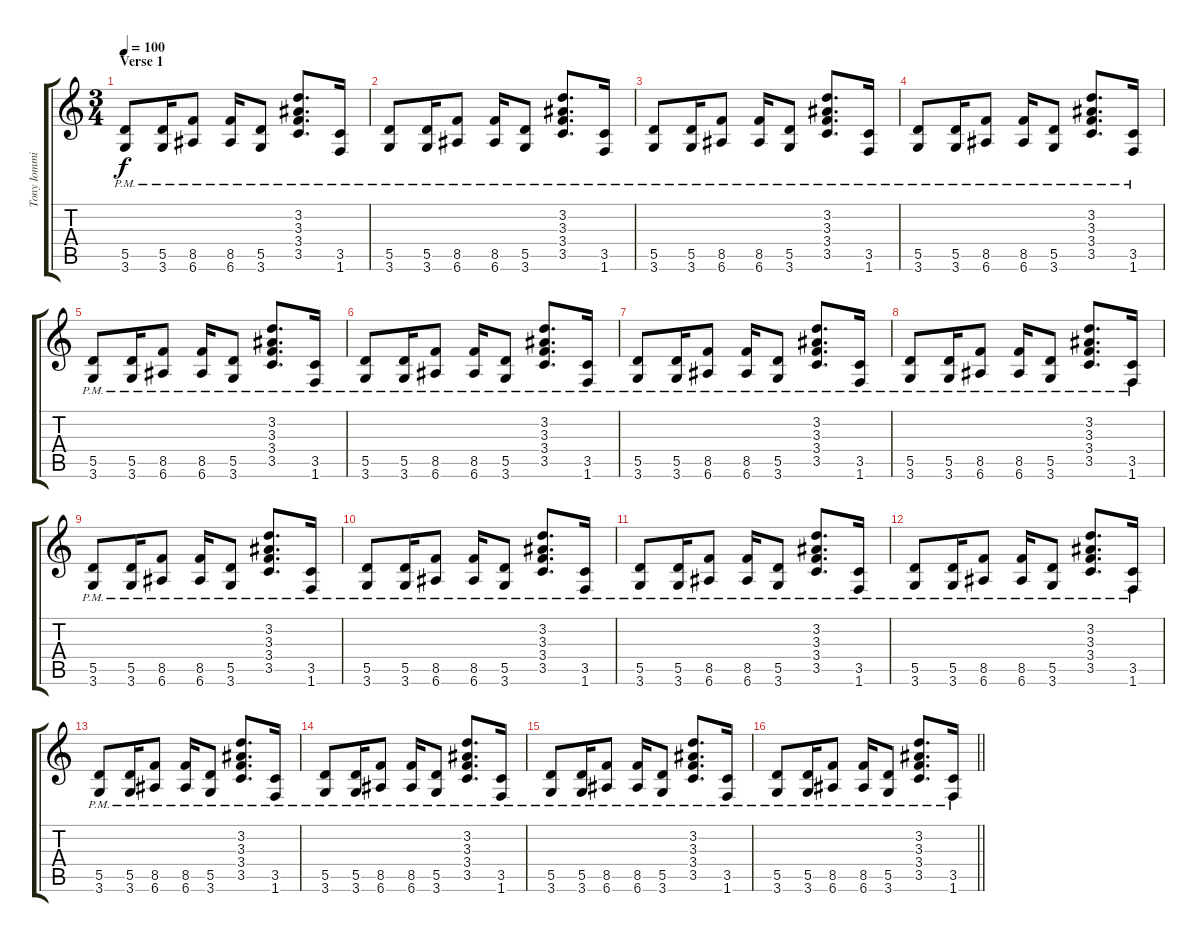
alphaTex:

\track ("Tony Iommi - Guitar" "Tony Iommi") {instrument overdrivenguitar}
\staff {score tabs}
\tuning (E4 B3 G3 D3 A2 E2) {hide}
\ts (3 4)
\section ("" "Verse 1")
\tempo 100
\clef g2
\ks c
(5.5{pm} 3.6{pm}).8{dy f} (5.5{pm} 3.6{pm}).16 (8.5{pm} 6.6{pm}).8 (8.5{pm} 6.6{pm}).16 (5.5{pm} 3.6{pm}).8 (3.2{pm} 3.3{pm} 3.4{pm} 3.5{pm}).8{d} (3.5{pm} 1.6{pm}).16 |
(5.5{pm} 3.6{pm}).8 (5.5{pm} 3.6{pm}).16 (8.5{pm} 6.6{pm}).8 (8.5{pm} 6.6{pm}).16 (5.5{pm} 3.6{pm}).8 (3.2{pm} 3.3{pm} 3.4{pm} 3.5{pm}).8{d} (3.5{pm} 1.6{pm}).16 |
(5.5{pm} 3.6{pm}).8 (5.5{pm} 3.6{pm}).16 (8.5{pm} 6.6{pm}).8 (8.5{pm} 6.6{pm}).16 (5.5{pm} 3.6{pm}).8 (3.2{pm} 3.3{pm} 3.4{pm} 3.5{pm}).8{d} (3.5{pm} 1.6{pm}).16 |
(5.5{pm} 3.6{pm}).8 (5.5{pm} 3.6{pm}).16 (8.5{pm} 6.6{pm}).8 (8.5{pm} 6.6{pm}).16 (5.5{pm} 3.6{pm}).8 (3.2{pm} 3.3{pm} 3.4{pm} 3.5{pm}).8{d} (3.5{pm} 1.6{pm}).16 |
(5.5{pm} 3.6{pm}).8 (5.5{pm} 3.6{pm}).16 (8.5{pm} 6.6{pm}).8 (8.5{pm} 6.6{pm}).16 (5.5{pm} 3.6{pm}).8 (3.2{pm} 3.3{pm} 3.4{pm} 3.5{pm}).8{d} (3.5{pm} 1.6{pm}).16 |
(5.5{pm} 3.6{pm}).8 (5.5{pm} 3.6{pm}).16 (8.5{pm} 6.6{pm}).8 (8.5{pm} 6.6{pm}).16 (5.5{pm} 3.6{pm}).8 (3.2{pm} 3.3{pm} 3.4{pm} 3.5{pm}).8{d} (3.5{pm} 1.6{pm}).16 |
(5.5{pm} 3.6{pm}).8 (5.5{pm} 3.6{pm}).16 (8.5{pm} 6.6{pm}).8 (8.5{pm} 6.6{pm}).16 (5.5{pm} 3.6{pm}).8 (3.2{pm} 3.3{pm} 3.4{pm} 3.5{pm}).8{d} (3.5{pm} 1.6{pm}).16 |
(5.5{pm} 3.6{pm}).8 (5.5{pm} 3.6{pm}).16 (8.5{pm} 6.6{pm}).8 (8.5{pm} 6.6{pm}).16 (5.5{pm} 3.6{pm}).8 (3.2{pm} 3.3{pm} 3.4{pm} 3.5{pm}).8{d} (3.5{pm} 1.6{pm}).16 |
(5.5{pm} 3.6{pm}).8 (5.5{pm} 3.6{pm}).16 (8.5{pm} 6.6{pm}).8 (8.5{pm} 6.6{pm}).16 (5.5{pm} 3.6{pm}).8 (3.2{pm} 3.3{pm} 3.4{pm} 3.5{pm}).8{d} (3.5{pm} 1.6{pm}).16 |
(5.5{pm} 3.6{pm}).8 (5.5{pm} 3.6{pm}).16 (8.5{pm} 6.6{pm}).8 (8.5{pm} 6.6{pm}).16 (5.5{pm} 3.6{pm}).8 (3.2{pm} 3.3{pm} 3.4{pm} 3.5{pm}).8{d} (3.5{pm} 1.6{pm}).16 |
(5.5{pm} 3.6{pm}).8 (5.5{pm} 3.6{pm}).16 (8.5{pm} 6.6{pm}).8 (8.5{pm} 6.6{pm}).16 (5.5{pm} 3.6{pm}).8 (3.2{pm} 3.3{pm} 3.4{pm} 3.5{pm}).8{d} (3.5{pm} 1.6{pm}).16 |
(5.5{pm} 3.6{pm}).8 (5.5{pm} 3.6{pm}).16 (8.5{pm} 6.6{pm}).8 (8.5{pm} 6.6{pm}).16 (5.5{pm} 3.6{pm}).8 (3.2{pm} 3.3{pm} 3.4{pm} 3.5{pm}).8{d} (3.5{pm} 1.6{pm}).16 |
(5.5{pm} 3.6{pm}).8 (5.5{pm} 3.6{pm}).16 (8.5{pm} 6.6{pm}).8 (8.5{pm} 6.6{pm}).16 (5.5{pm} 3.6{pm}).8 (3.2{pm} 3.3{pm} 3.4{pm} 3.5{pm}).8{d} (3.5{pm} 1.6{pm}).16 |
(5.5{pm} 3.6{pm}).8 (5.5{pm} 3.6{pm}).16 (8.5{pm} 6.6{pm}).8 (8.5{pm} 6.6{pm}).16 (5.5{pm} 3.6{pm}).8 (3.2{pm} 3.3{pm} 3.4{pm} 3.5{pm}).8{d} (3.5{pm} 1.6{pm}).16 |
(5.5{pm} 3.6{pm}).8 (5.5{pm} 3.6{pm}).16 (8.5{pm} 6.6{pm}).8 (8.5{pm} 6.6{pm}).16 (5.5{pm} 3.6{pm}).8 (3.2{pm} 3.3{pm} 3.4{pm} 3.5{pm}).8{d} (3.5{pm} 1.6{pm}).16 |
\barLineRight lightlight
(5.5{pm} 3.6{pm}).8 (5.5{pm} 3.6{pm}).16 (8.5{pm} 6.6{pm}).8 (8.5{pm} 6.6{pm}).16 (5.5{pm} 3.6{pm}).8 (3.2{pm} 3.3{pm} 3.4{pm} 3.5{pm}).8{d} (3.5{pm} 1.6{pm}).16
